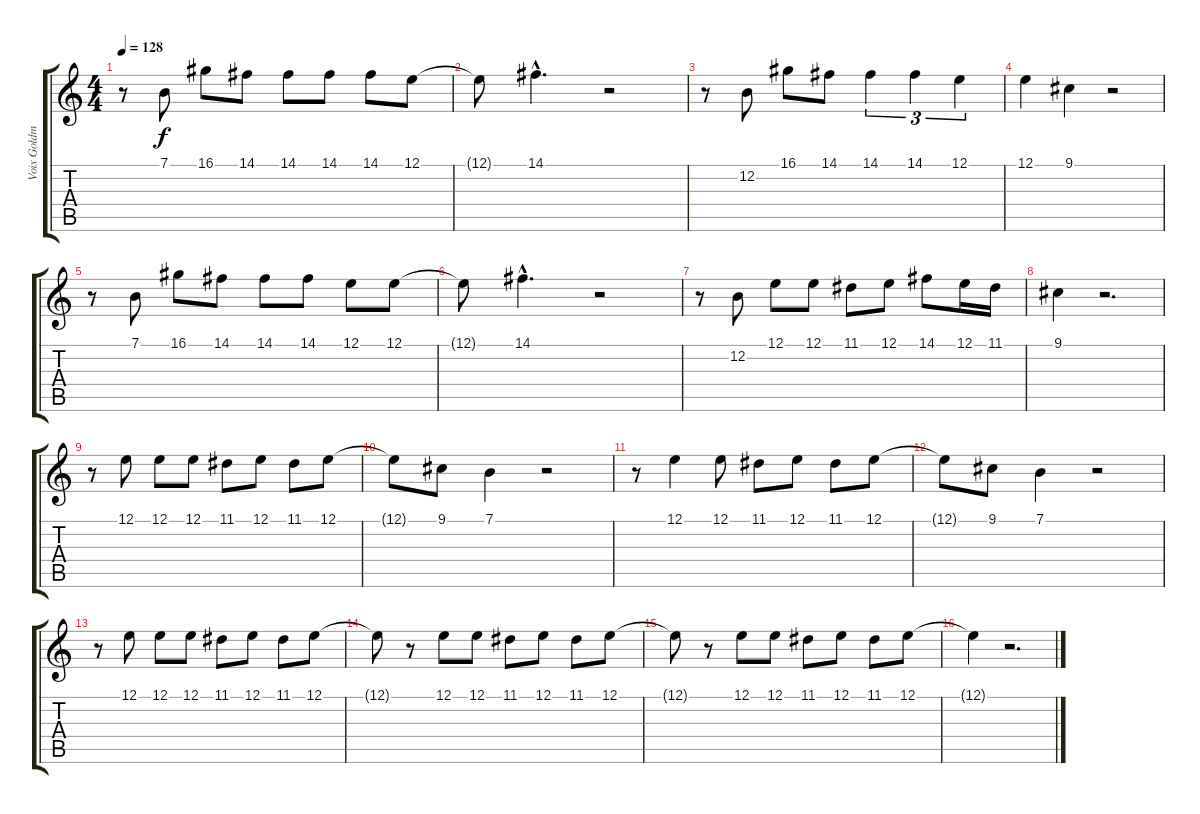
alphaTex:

\track ("Voix Goldman" "Voix Goldm") {instrument electricpiano2}
\staff {score tabs}
\tuning (E4 B3 G3 D3 A2 E2) {hide}
\ts (4 4)
\tempo 128
\clef g2
\ks c
r.8{dy f} 7.1.8 16.1.8 14.1.8 14.1.8 14.1.8 14.1.8 12.1.8 |
12.1{t}.8 14.1{hac}.4{d} r.2 |
r.8 12.2.8 16.1.8 14.1.8 14.1.4{tu (3 2)} 14.1.4{tu (3 2)} 12.1.4{tu (3 2)} |
12.1.4 9.1.4 r.2 |
r.8 7.1.8 16.1.8 14.1.8 14.1.8 14.1.8 12.1.8 12.1.8 |
12.1{t}.8 14.1{hac}.4{d} r.2 |
r.8 12.2.8 12.1.8 12.1.8 11.1.8 12.1.8 14.1.8 12.1.16 11.1.16 |
9.1.4 r.2{d} |
r.8 12.1.8 12.1.8 12.1.8 11.1.8 12.1.8 11.1.8 12.1.8 |
12.1{t}.8 9.1.8 7.1.4 r.2 |
r.8 12.1.4 12.1.8 11.1.8 12.1.8 11.1.8 12.1.8 |
12.1{t}.8 9.1.8 7.1.4 r.2 |
r.8 12.1.8 12.1.8 12.1.8 11.1.8 12.1.8 11.1.8 12.1.8 |
12.1{t}.8 r.8 12.1.8 12.1.8 11.1.8 12.1.8 11.1.8 12.1.8 |
12.1{t}.8 r.8 12.1.8 12.1.8 11.1.8 12.1.8 11.1.8 12.1.8 |
12.1{t}.4 r.2{d}
